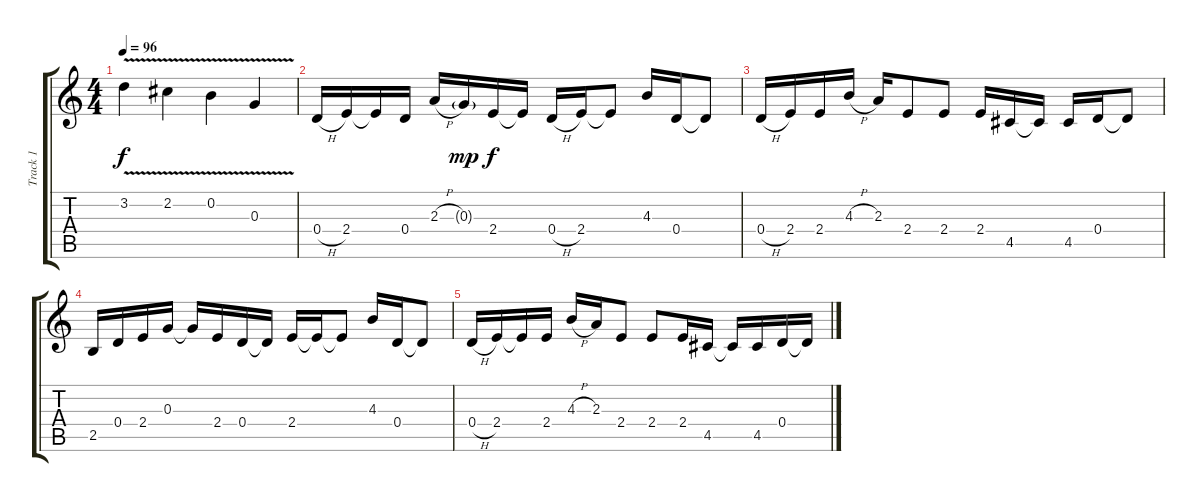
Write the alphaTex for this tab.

\track ("Track 1" "Track 1") {instrument acousticguitarsteel}
\staff {score tabs}
\tuning (E4 B3 G3 D3 A2 E2) {hide}
\ts (4 4)
\tempo 96
\clef g2
\ks c
3.2{v}.4{dy f instrument acousticguitarsteel} 2.2{v}.4 0.2{v}.4 0.3{v}.4 |
0.4{h}.16 2.4.16 2.4{t}.16 0.4.16 2.3{h}.16 0.3{g}.16{dy mp} 2.4.16{dy f} 2.4{t}.16 0.4{h}.16 2.4.16 2.4{t}.8 4.3.16 0.4.16 0.4{t}.8 |
0.4{h}.16 2.4.16 2.4.16 4.3{h}.16 2.3.16 2.4.8 2.4.8 2.4.16 4.5.16 4.5{t}.16 4.5.16 0.4.16 0.4{t}.8 |
2.5.16 0.4.16 2.4.16 0.3.16 0.3{t}.16 2.4.16 0.4.16 0.4{t}.16 2.4.16 2.4{t}.16 2.4{t}.8 4.3.16 0.4.16 0.4{t}.8 |
0.4{h}.16 2.4.16 2.4{t}.16 2.4.16 4.3{h}.16 2.3.16 2.4.8 2.4.8 2.4.16 4.5.16 4.5{t}.16 4.5.16 0.4.16 0.4{t}.16
